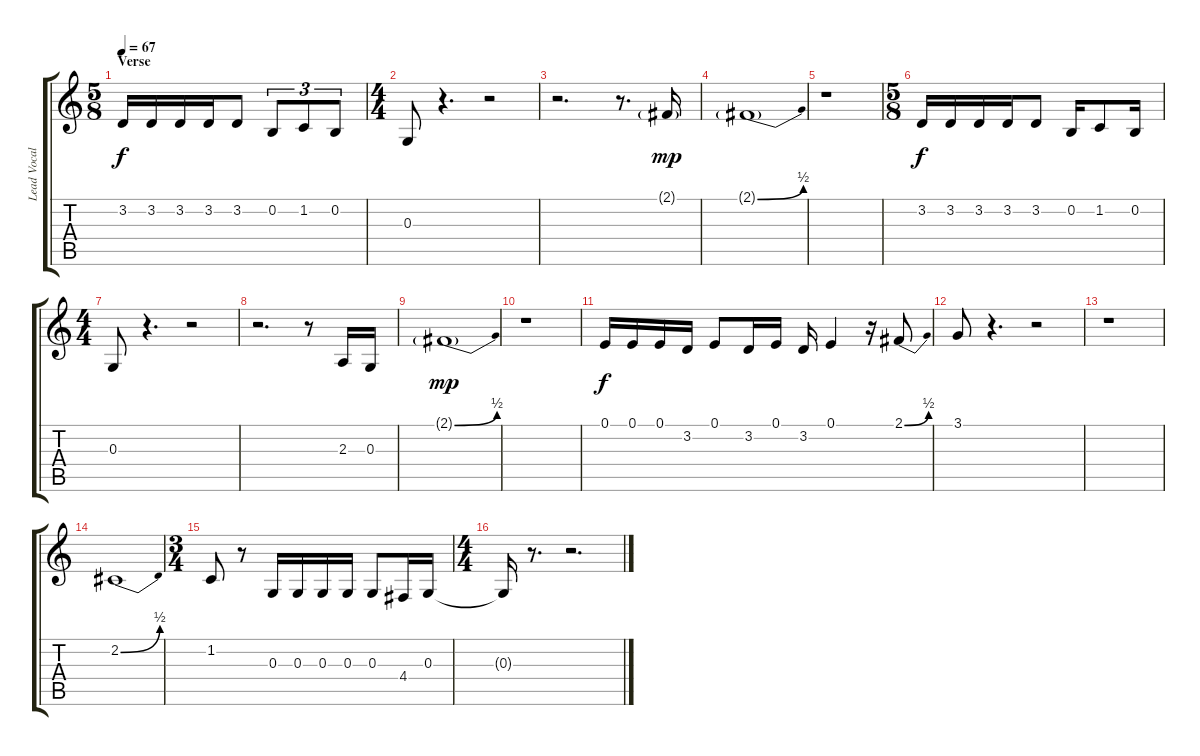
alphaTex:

\track ("Lead Vocals" "Lead Vocal") {instrument tenorsax}
\staff {score tabs}
\tuning (E4 B3 G3 D3 A2 E2) {hide}
\ts (5 8)
\section ("" "Verse")
\tempo 67
\clef g2
\ks c
3.2.16{dy f} 3.2.16 3.2.16 3.2.16 3.2.8 0.2.8{tu (3 2)} 1.2.8{tu (3 2)} 0.2.8{tu (3 2)} |
\ts (4 4)
0.3.8 r.4{d} r.2 |
r.2{d} r.8{d} 2.1{g}.16{dy mp} |
2.1{be (bend 0 0 60 2) g}.1 |
r.1 |
\ts (5 8)
3.2.16{dy f} 3.2.16 3.2.16 3.2.16 3.2.8 0.2.16 1.2.8 0.2.16 |
\ts (4 4)
0.3.8 r.4{d} r.2 |
r.2{d} r.8 2.3.16 0.3.16 |
2.1{be (bend 0 0 60 2) g}.1{dy mp} |
r.1 |
0.1.16{dy f} 0.1.16 0.1.16 3.2.16 0.1.8 3.2.16 0.1.16 3.2.16 0.1.4 r.16 2.1{be (bend 0 0 60 2)}.8 |
3.1.8 r.4{d} r.2 |
r.1 |
2.2{be (bend 0 0 60 2)}.1 |
\ts (3 4)
1.2.8 r.8 0.3.16 0.3.16 0.3.16 0.3.16 0.3.8 4.4.16 0.3.16 |
\ts (4 4)
0.3{t}.16 r.8{d} r.2{d}
